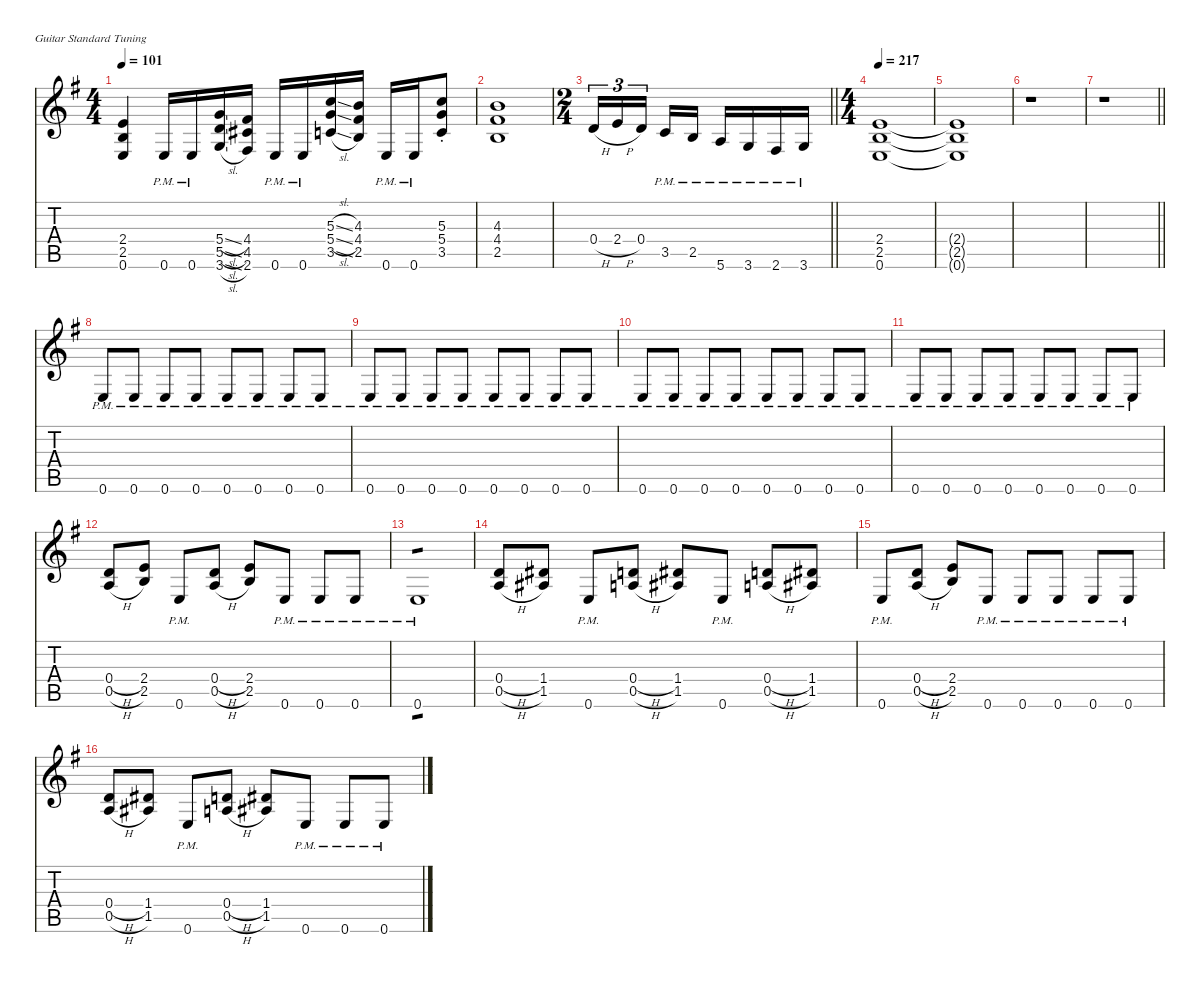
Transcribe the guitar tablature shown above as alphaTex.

\defaultSystemsLayout 4
\hideDynamics
\bracketExtendMode nobrackets
\singleTrackTrackNamePolicy hidden
\multiTrackTrackNamePolicy hidden
\firstSystemTrackNameMode fullname
\firstSystemTrackNameOrientation horizontal
\otherSystemsTrackNameOrientation horizontal
\track ("Kirk Hammet" "el.guit.") {defaultSystemsLayout 8 mute instrument electricguitarclean}
\staff {score tabs}
\tuning (E4 B3 G3 D3 A2 E2)
\ts (4 4)
\beaming (8 2 2 2 2)
\tempo 101
\clef g2
\ks eminor
(2.4{acc forcenatural} 2.5{acc forcenatural} 0.6{acc forcenatural}).4{dy f beam Up} 0.6{pm acc forcenatural}.16{beam Up} 0.6{pm acc forcenatural}.16{beam Up} (5.4{sl acc forcenatural} 5.5{sl acc forcenatural} 3.6{sl acc forcenatural}).16{beam Up} (4.4{acc #} 4.5{acc #} 2.6{acc #}).16{beam Up} 0.6{pm acc forcenatural}.16{beam Up} 0.6{pm acc forcenatural}.16{beam Up} (5.3{sl acc forcenatural} 5.4{sl acc forcenatural} 3.5{sl acc forcenatural}).16{beam Up} (4.3{acc forcenatural} 4.4{acc #} 2.5{acc forcenatural}).16{beam Up} 0.6{pm acc forcenatural}.16{beam Up} 0.6{pm acc forcenatural}.16{beam Up} (5.3{st acc forcenatural} 5.4{st acc forcenatural} 3.5{st acc forcenatural}).8{beam Up} |
(4.3{acc forcenatural} 4.4{acc #} 2.5{acc forcenatural}).1{beam Up} |
\ts (2 4)
\beaming (8 2 2)
\barLineRight lightlight
0.4{h acc forcenatural}.16{tu (3 2) beam Up} 2.4{h acc forcenatural}.16{tu (3 2) beam Up} 0.4{acc forcenatural}.16{tu (3 2) beam Up} 3.5{pm acc forcenatural}.16{beam Up} 2.5{pm acc forcenatural}.16{beam Up} 5.6{pm acc forcenatural}.16{beam Up} 3.6{pm acc forcenatural}.16{beam Up} 2.6{pm acc #}.16{beam Up} 3.6{pm acc forcenatural}.16{beam Up} |
\ts (4 4)
\beaming (8 2 2 2 2)
\tempo 217
(2.4{acc forcenatural} 2.5{acc forcenatural} 0.6{acc forcenatural}).1{beam Up} |
(2.4{t acc forcenatural} 2.5{t acc forcenatural} 0.6{t acc forcenatural}).1{beam Up} |
r.1{beam Down} |
\barLineRight lightlight
r.1{beam Down} |
0.6{pm acc forcenatural}.8{dy ff beam Up} 0.6{pm acc forcenatural}.8{beam Up} 0.6{pm acc forcenatural}.8{beam Up} 0.6{pm acc forcenatural}.8{beam Up} 0.6{pm acc forcenatural}.8{beam Up} 0.6{pm acc forcenatural}.8{beam Up} 0.6{pm acc forcenatural}.8{beam Up} 0.6{pm acc forcenatural}.8{beam Up} |
0.6{pm acc forcenatural}.8{beam Up} 0.6{pm acc forcenatural}.8{beam Up} 0.6{pm acc forcenatural}.8{beam Up} 0.6{pm acc forcenatural}.8{beam Up} 0.6{pm acc forcenatural}.8{beam Up} 0.6{pm acc forcenatural}.8{beam Up} 0.6{pm acc forcenatural}.8{beam Up} 0.6{pm acc forcenatural}.8{beam Up} |
0.6{pm acc forcenatural}.8{beam Up} 0.6{pm acc forcenatural}.8{beam Up} 0.6{pm acc forcenatural}.8{beam Up} 0.6{pm acc forcenatural}.8{beam Up} 0.6{pm acc forcenatural}.8{beam Up} 0.6{pm acc forcenatural}.8{beam Up} 0.6{pm acc forcenatural}.8{beam Up} 0.6{pm acc forcenatural}.8{beam Up} |
0.6{pm acc forcenatural}.8{beam Up} 0.6{pm acc forcenatural}.8{beam Up} 0.6{pm acc forcenatural}.8{beam Up} 0.6{pm acc forcenatural}.8{beam Up} 0.6{pm acc forcenatural}.8{beam Up} 0.6{pm acc forcenatural}.8{beam Up} 0.6{pm acc forcenatural}.8{beam Up} 0.6{pm acc forcenatural}.8{beam Up} |
(0.4{h acc forcenatural} 0.5{h acc forcenatural}).8{beam Up} (2.4{acc forcenatural} 2.5{acc forcenatural}).8{beam Up} 0.6{pm acc forcenatural}.8{dy mf beam Up} (0.4{h acc forcenatural} 0.5{h acc forcenatural}).8{dy ff beam Up} (2.4{acc forcenatural} 2.5{acc forcenatural}).8{beam Up} 0.6{pm acc forcenatural}.8{beam Up} 0.6{pm acc forcenatural}.8{beam Up} 0.6{pm acc forcenatural}.8{beam Up} |
0.6{pm acc forcenatural}.1{tp 1 beam Up} |
(0.4{h acc forcenatural} 0.5{h acc forcenatural}).8{beam Up} (1.4{acc #} 1.5{acc #}).8{beam Up} 0.6{pm acc forcenatural}.8{dy mf beam Up} (0.4{h acc forcenatural} 0.5{h acc forcenatural}).8{dy ff beam Up} (1.4{acc #} 1.5{acc #}).8{beam Up} 0.6{pm acc forcenatural}.8{dy mf beam Up} (0.4{h acc forcenatural} 0.5{h acc forcenatural}).8{dy ff beam Up} (1.4{acc #} 1.5{acc #}).8{beam Up} |
0.6{pm acc forcenatural}.8{dy mf beam Up} (0.4{h acc forcenatural} 0.5{h acc forcenatural}).8{dy ff beam Up} (2.4{acc forcenatural} 2.5{acc forcenatural}).8{beam Up} 0.6{pm acc forcenatural}.8{beam Up} 0.6{pm acc forcenatural}.8{beam Up} 0.6{pm acc forcenatural}.8{beam Up} 0.6{pm acc forcenatural}.8{beam Up} 0.6{pm acc forcenatural}.8{beam Up} |
(0.4{h acc forcenatural} 0.5{h acc forcenatural}).8{beam Up} (1.4{acc #} 1.5{acc #}).8{beam Up} 0.6{pm acc forcenatural}.8{dy mf beam Up} (0.4{h acc forcenatural} 0.5{h acc forcenatural}).8{dy ff beam Up} (1.4{acc #} 1.5{acc #}).8{beam Up} 0.6{pm acc forcenatural}.8{beam Up} 0.6{pm acc forcenatural}.8{beam Up} 0.6{pm acc forcenatural}.8{beam Up}
